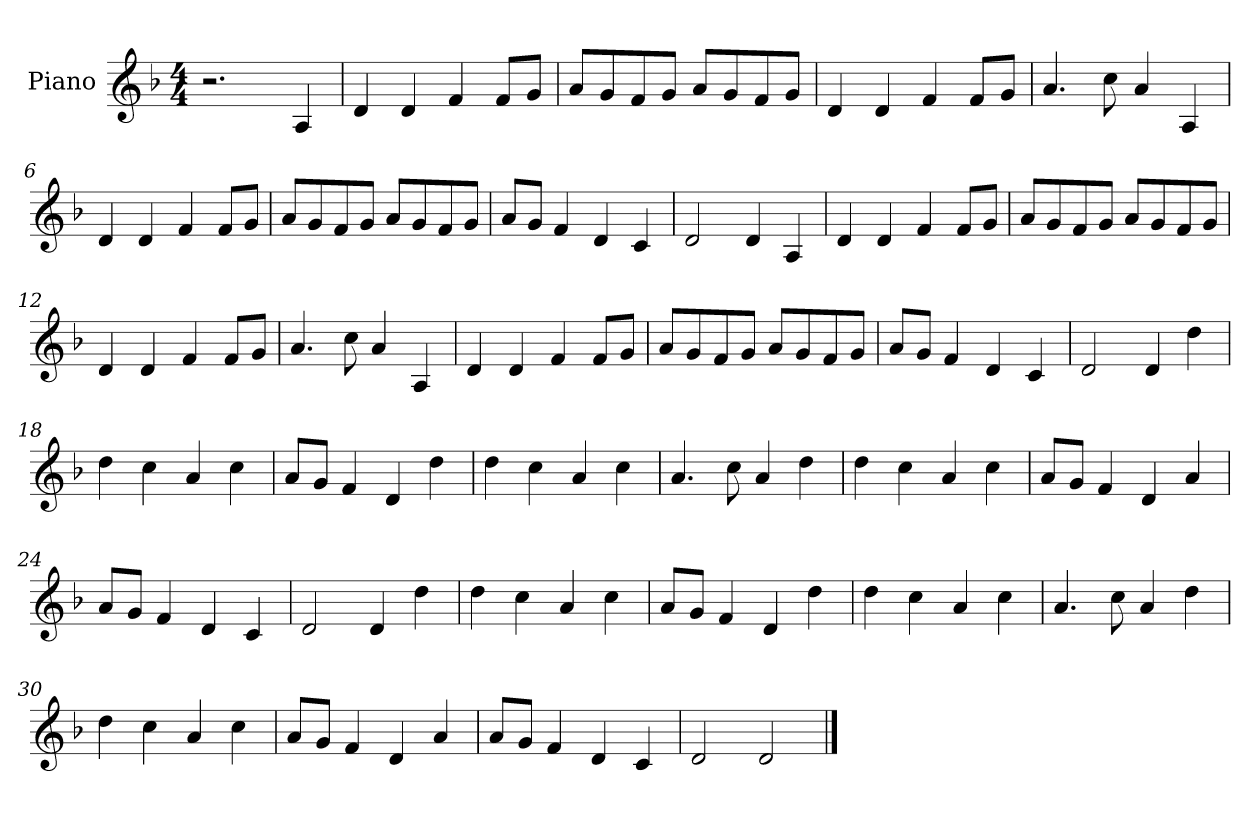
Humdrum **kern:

**kern
*part1
*staff1
*I"Piano
*I'Pno
*clefG2
*k[b-]
*M4/4
=1
2.r
4A/
=2
4d/
4d/
4f/
8f/L
8g/J
=3
8a/L
8g/
8f/
8g/J
8a/L
8g/
8f/
8g/J
=4
4d/
4d/
4f/
8f/L
8g/J
=5
4.a/
8cc\
4a/
4A/
=6
4d/
4d/
4f/
8f/L
8g/J
=7
8a/L
8g/
8f/
8g/J
8a/L
8g/
8f/
8g/J
=8
8a/L
8g/J
4f/
4d/
4c/
=9
2d/
4d/
4A/
=10
4d/
4d/
4f/
8f/L
8g/J
=11
8a/L
8g/
8f/
8g/J
8a/L
8g/
8f/
8g/J
=12
4d/
4d/
4f/
8f/L
8g/J
=13
4.a/
8cc\
4a/
4A/
=14
4d/
4d/
4f/
8f/L
8g/J
=15
8a/L
8g/
8f/
8g/J
8a/L
8g/
8f/
8g/J
=16
8a/L
8g/J
4f/
4d/
4c/
=17
2d/
4d/
4dd\
=18
4dd\
4cc\
4a/
4cc\
=19
8a/L
8g/J
4f/
4d/
4dd\
=20
4dd\
4cc\
4a/
4cc\
=21
4.a/
8cc\
4a/
4dd\
=22
4dd\
4cc\
4a/
4cc\
=23
8a/L
8g/J
4f/
4d/
4a/
=24
8a/L
8g/J
4f/
4d/
4c/
=25
2d/
4d/
4dd\
=26
4dd\
4cc\
4a/
4cc\
=27
8a/L
8g/J
4f/
4d/
4dd\
=28
4dd\
4cc\
4a/
4cc\
=29
4.a/
8cc\
4a/
4dd\
=30
4dd\
4cc\
4a/
4cc\
=31
8a/L
8g/J
4f/
4d/
4a/
=32
8a/L
8g/J
4f/
4d/
4c/
=33
2d/
2d/
==
*-
